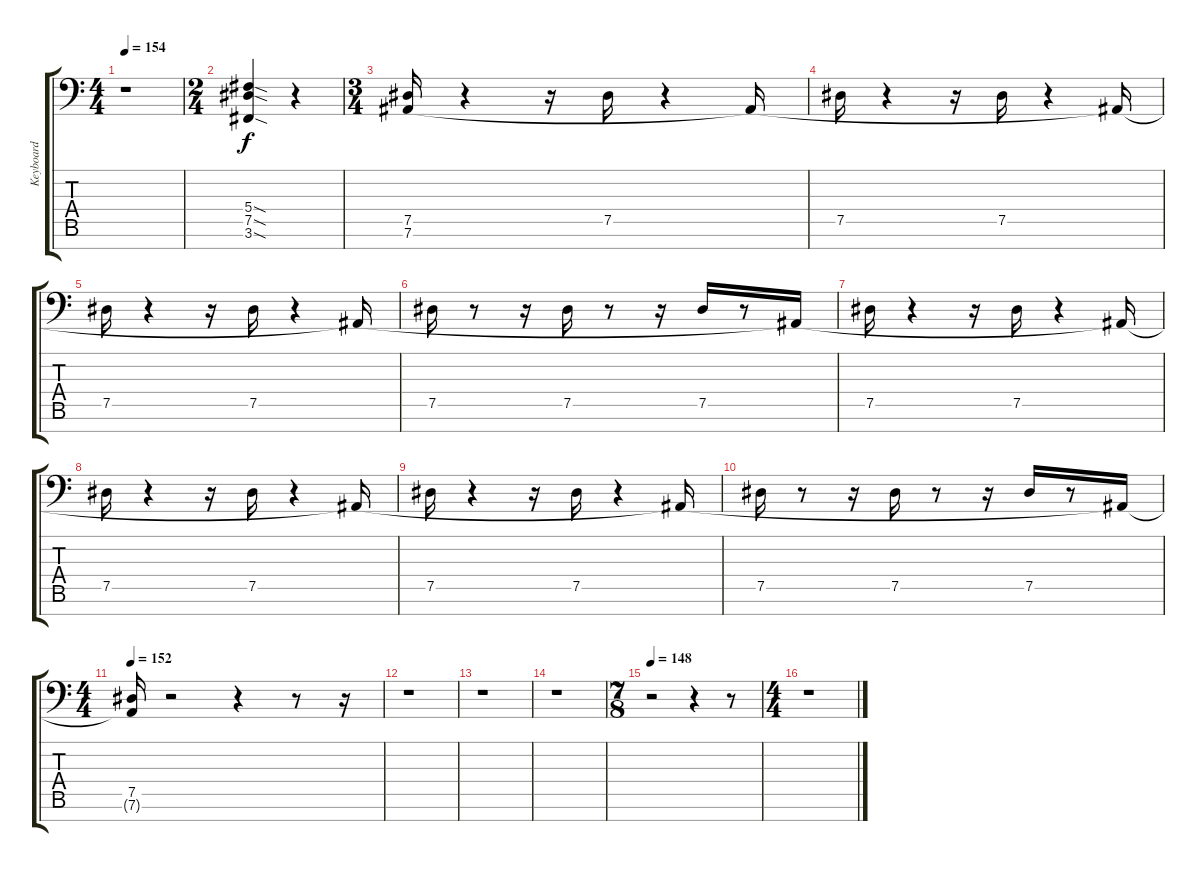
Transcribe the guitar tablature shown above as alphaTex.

\track ("Keyboard" "Keyboard") {instrument lead2sawtooth}
\staff {score tabs}
\tuning (Eb4 Bb3 Gb3 Db3 Ab2 Eb2 Ab1) {hide}
\ts (4 4)
\tempo 154
\clef f4
\ks c
r.1{dy f} |
\ts (2 4)
(5.4{sod} 7.5{sod} 3.6{sod}).4{instrument lead2sawtooth} r.4 |
\ts (3 4)
(7.5 7.6).16 r.4 r.16 7.5.16 r.4 7.6{t}.16 |
7.5.16 r.4 r.16 7.5.16 r.4 7.6{t}.16 |
7.5.16 r.4 r.16 7.5.16 r.4 7.6{t}.16 |
7.5.16 r.8 r.16 7.5.16 r.8 r.16 7.5.16 r.8 7.6{t}.16 |
7.5.16 r.4 r.16 7.5.16 r.4 7.6{t}.16 |
7.5.16 r.4 r.16 7.5.16 r.4 7.6{t}.16 |
7.5.16 r.4 r.16 7.5.16 r.4 7.6{t}.16 |
7.5.16 r.8 r.16 7.5.16 r.8 r.16 7.5.16 r.8 7.6{t}.16 |
\ts (4 4)
\tempo 152
(7.5 7.6{t}).16 r.2 r.4 r.8 r.16 |
r.1 |
r.1 |
r.1 |
\ts (7 8)
\tempo 148
r.2 r.4 r.8 |
\ts (4 4)
r.1
